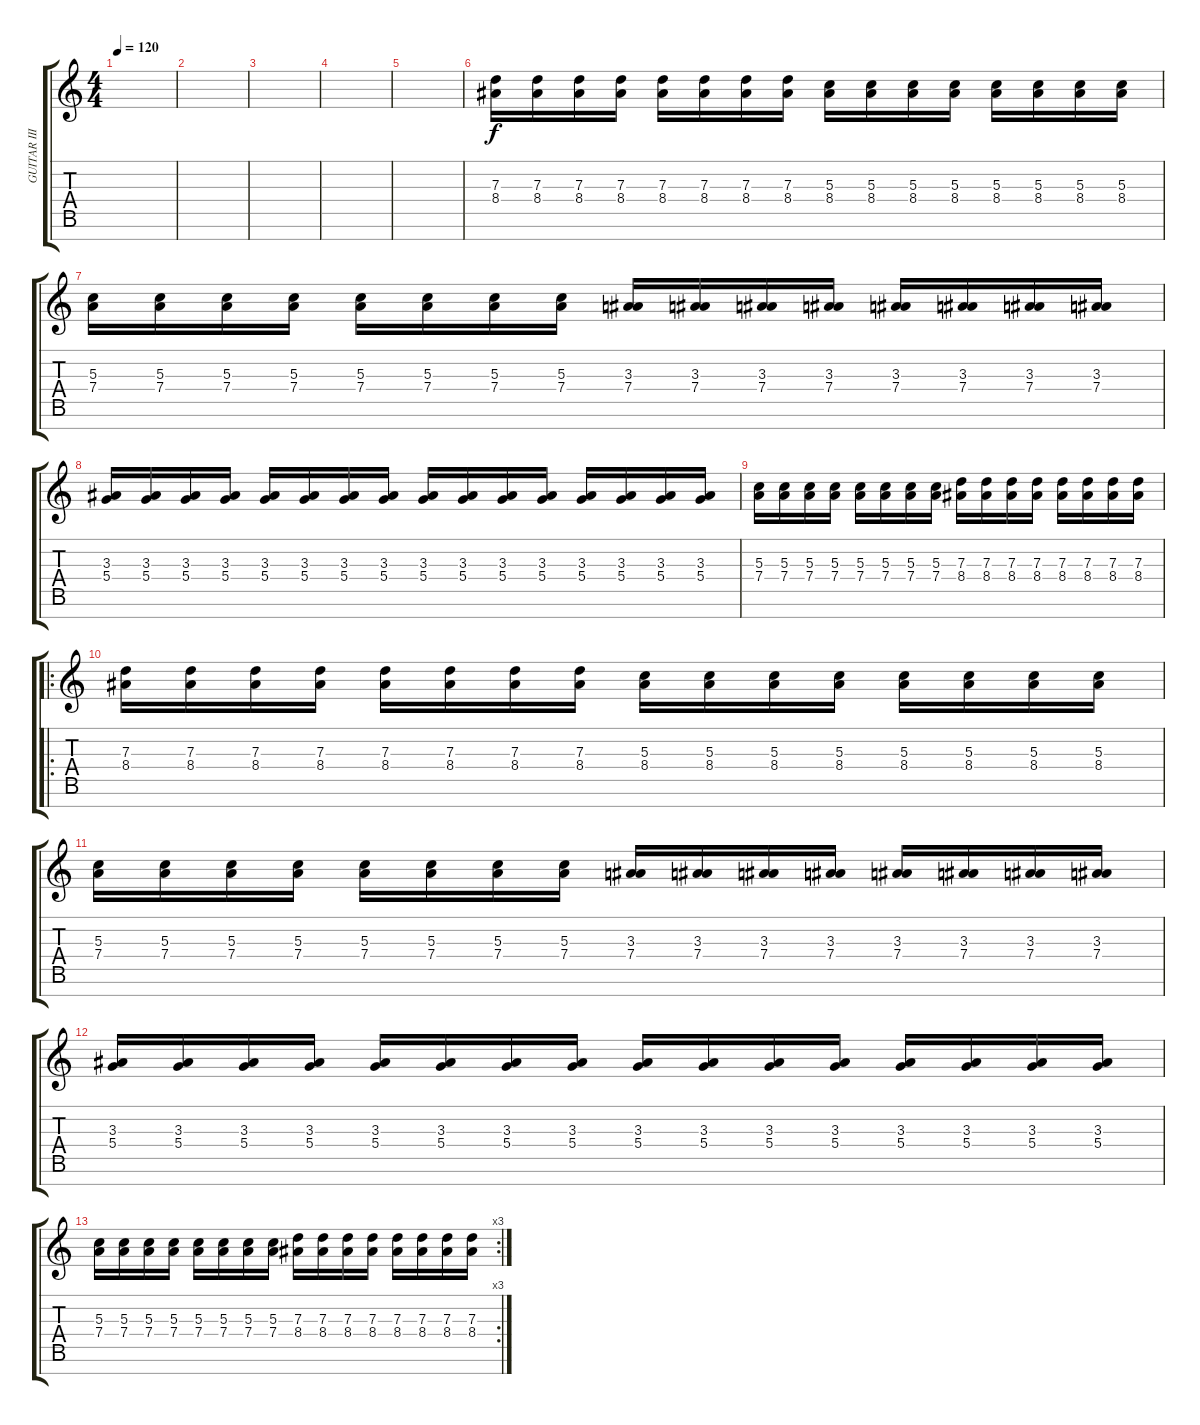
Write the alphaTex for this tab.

\track ("GUITAR III" "GUITAR III") {instrument acousticguitarnylon}
\staff {score tabs}
\tuning (E4 B3 G3 D3 A2 E2 B1) {hide}
\ts (4 4)
\tempo 120
\clef g2
\ks c
|
|
|
|
|
(7.3 8.4).16 (7.3 8.4).16 (7.3 8.4).16 (7.3 8.4).16 (7.3 8.4).16 (7.3 8.4).16 (7.3 8.4).16 (7.3 8.4).16 (5.3 8.4).16 (5.3 8.4).16 (5.3 8.4).16 (5.3 8.4).16 (5.3 8.4).16 (5.3 8.4).16 (5.3 8.4).16 (5.3 8.4).16 |
(5.3 7.4).16 (5.3 7.4).16 (5.3 7.4).16 (5.3 7.4).16 (5.3 7.4).16 (5.3 7.4).16 (5.3 7.4).16 (5.3 7.4).16 (3.3 7.4).16 (3.3 7.4).16 (3.3 7.4).16 (3.3 7.4).16 (3.3 7.4).16 (3.3 7.4).16 (3.3 7.4).16 (3.3 7.4).16 |
(3.3 5.4).16 (3.3 5.4).16 (3.3 5.4).16 (3.3 5.4).16 (3.3 5.4).16 (3.3 5.4).16 (3.3 5.4).16 (3.3 5.4).16 (3.3 5.4).16 (3.3 5.4).16 (3.3 5.4).16 (3.3 5.4).16 (3.3 5.4).16 (3.3 5.4).16 (3.3 5.4).16 (3.3 5.4).16 |
(5.3 7.4).16 (5.3 7.4).16 (5.3 7.4).16 (5.3 7.4).16 (5.3 7.4).16 (5.3 7.4).16 (5.3 7.4).16 (5.3 7.4).16 (7.3 8.4).16 (7.3 8.4).16 (7.3 8.4).16 (7.3 8.4).16 (7.3 8.4).16 (7.3 8.4).16 (7.3 8.4).16 (7.3 8.4).16 |
\ro
(7.3 8.4).16 (7.3 8.4).16 (7.3 8.4).16 (7.3 8.4).16 (7.3 8.4).16 (7.3 8.4).16 (7.3 8.4).16 (7.3 8.4).16 (5.3 8.4).16 (5.3 8.4).16 (5.3 8.4).16 (5.3 8.4).16 (5.3 8.4).16 (5.3 8.4).16 (5.3 8.4).16 (5.3 8.4).16 |
(5.3 7.4).16 (5.3 7.4).16 (5.3 7.4).16 (5.3 7.4).16 (5.3 7.4).16 (5.3 7.4).16 (5.3 7.4).16 (5.3 7.4).16 (3.3 7.4).16 (3.3 7.4).16 (3.3 7.4).16 (3.3 7.4).16 (3.3 7.4).16 (3.3 7.4).16 (3.3 7.4).16 (3.3 7.4).16 |
(3.3 5.4).16 (3.3 5.4).16 (3.3 5.4).16 (3.3 5.4).16 (3.3 5.4).16 (3.3 5.4).16 (3.3 5.4).16 (3.3 5.4).16 (3.3 5.4).16 (3.3 5.4).16 (3.3 5.4).16 (3.3 5.4).16 (3.3 5.4).16 (3.3 5.4).16 (3.3 5.4).16 (3.3 5.4).16 |
\rc 3
(5.3 7.4).16 (5.3 7.4).16 (5.3 7.4).16 (5.3 7.4).16 (5.3 7.4).16 (5.3 7.4).16 (5.3 7.4).16 (5.3 7.4).16 (7.3 8.4).16 (7.3 8.4).16 (7.3 8.4).16 (7.3 8.4).16 (7.3 8.4).16 (7.3 8.4).16 (7.3 8.4).16 (7.3 8.4).16
